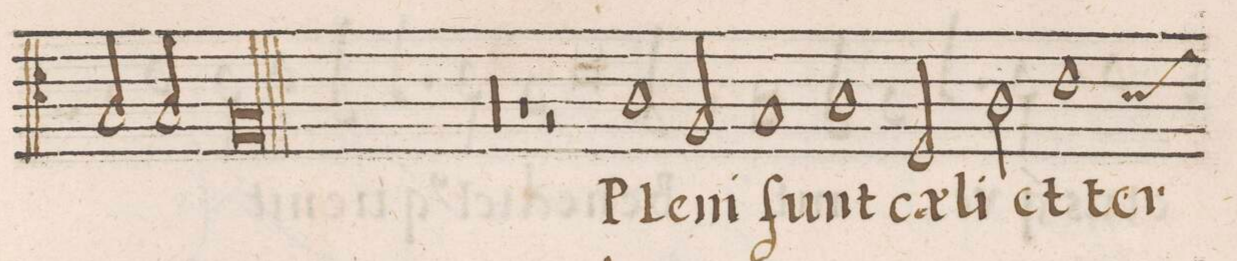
**kern	**text
*I"TENOR	*
*clefC4	*
*k[]	*
*met(C|)	*
*M2/1	*
2G/	.
2G/	-ba-
=27-	=27-
0Fl	-oth
*	*Xij
=28||	=28||
0r	.
=29-	=29-
0r	.
=30-	=30-
1r	.
2r	.
1A\	Ple-
=31-	=31-
2F/	-ni
1G	ſunt
=32-	=32-
1A	cae-
2D/	-li
2A\	et
=33-	=33-
*custos:B	*
1c	ter-
*-	*-
